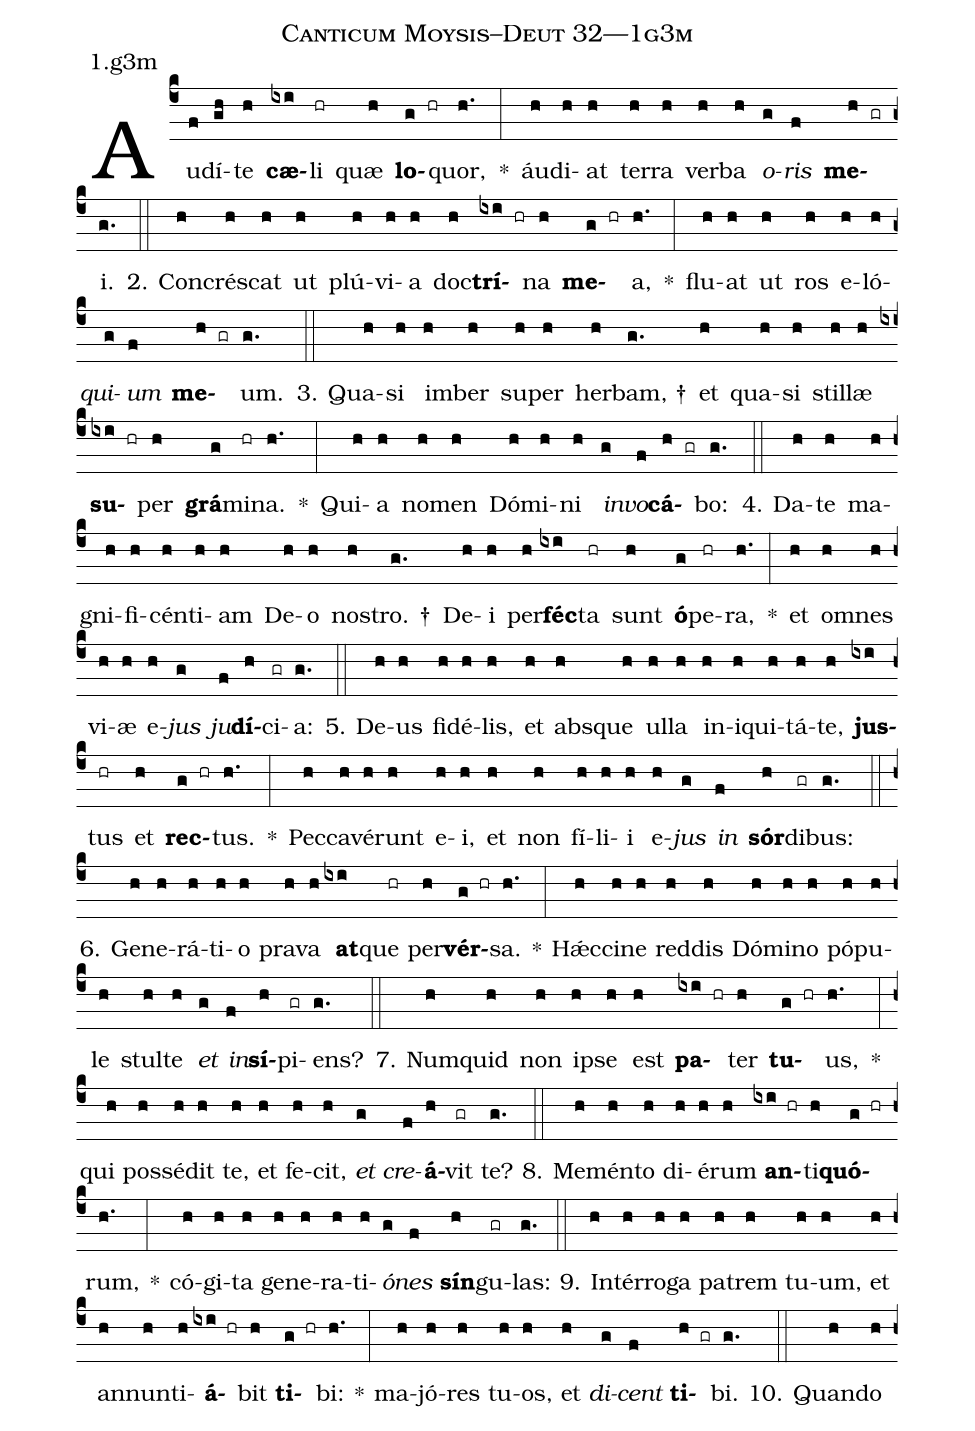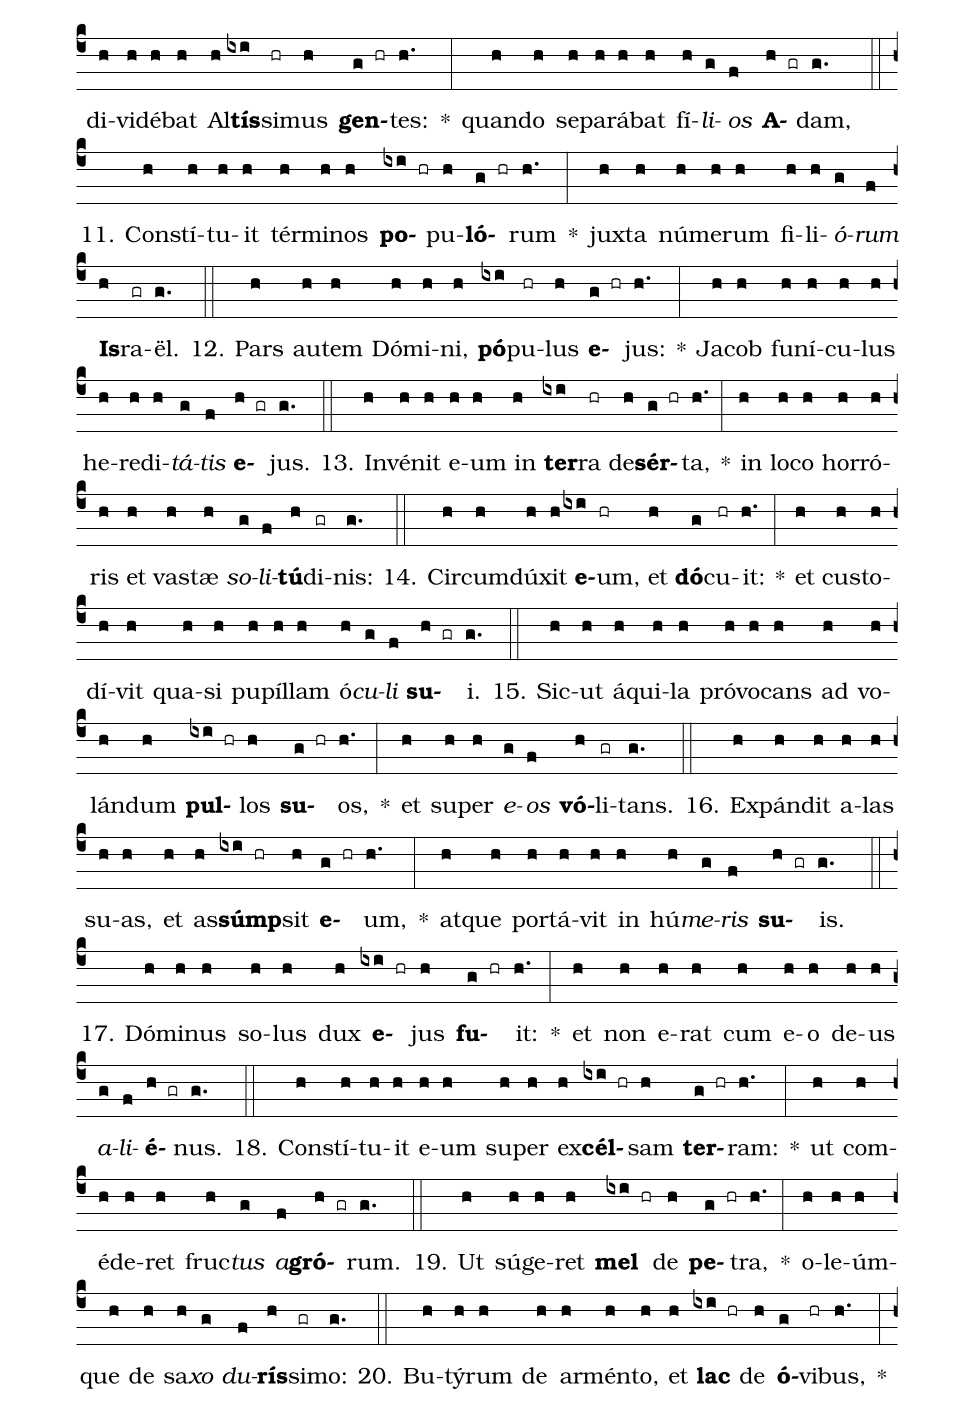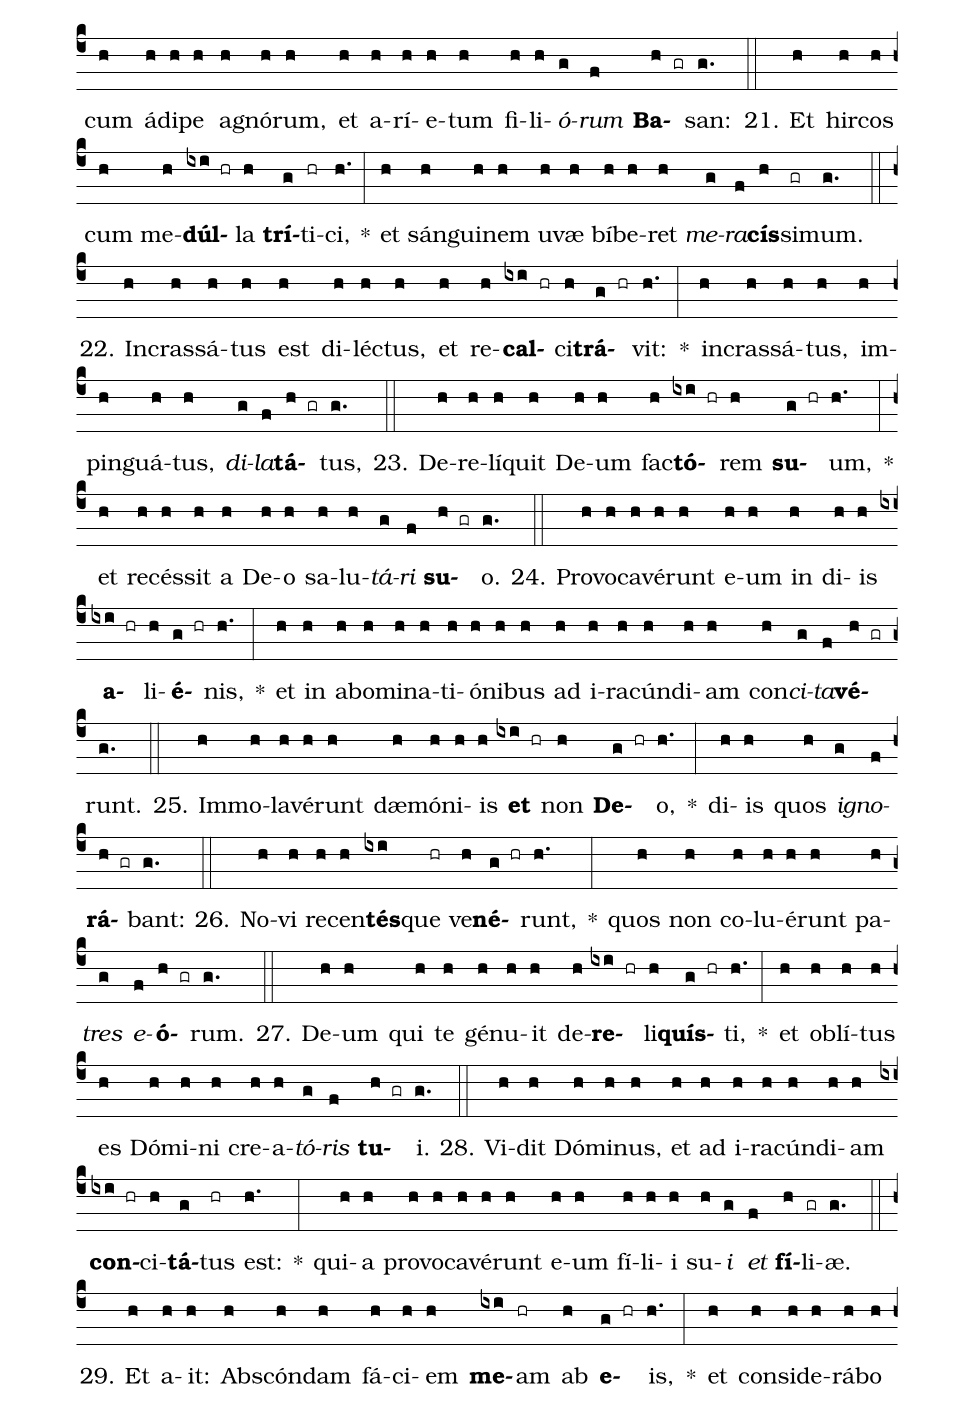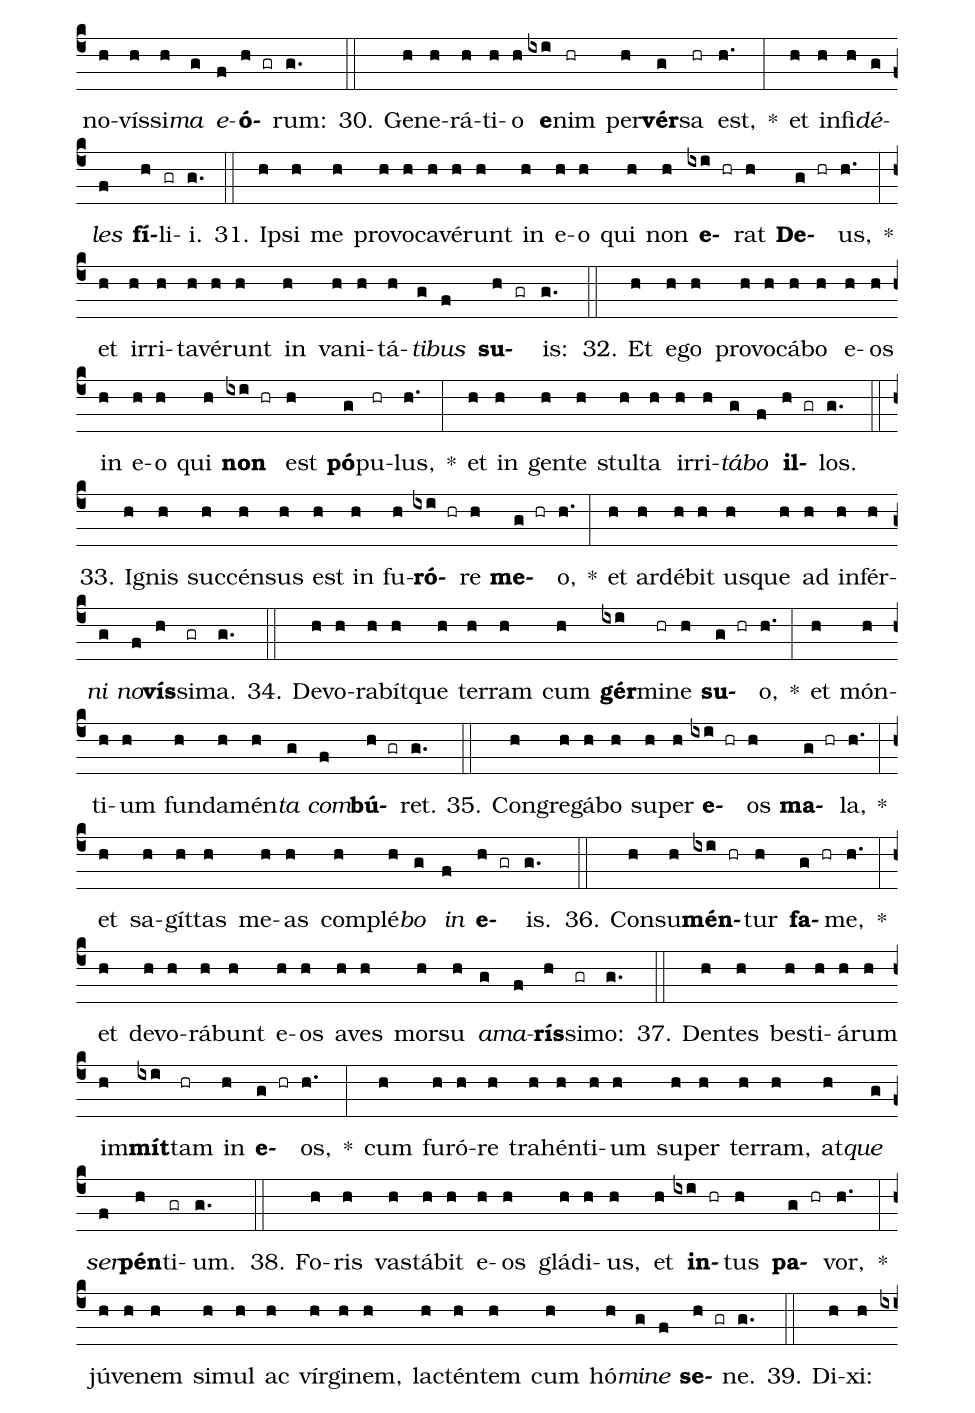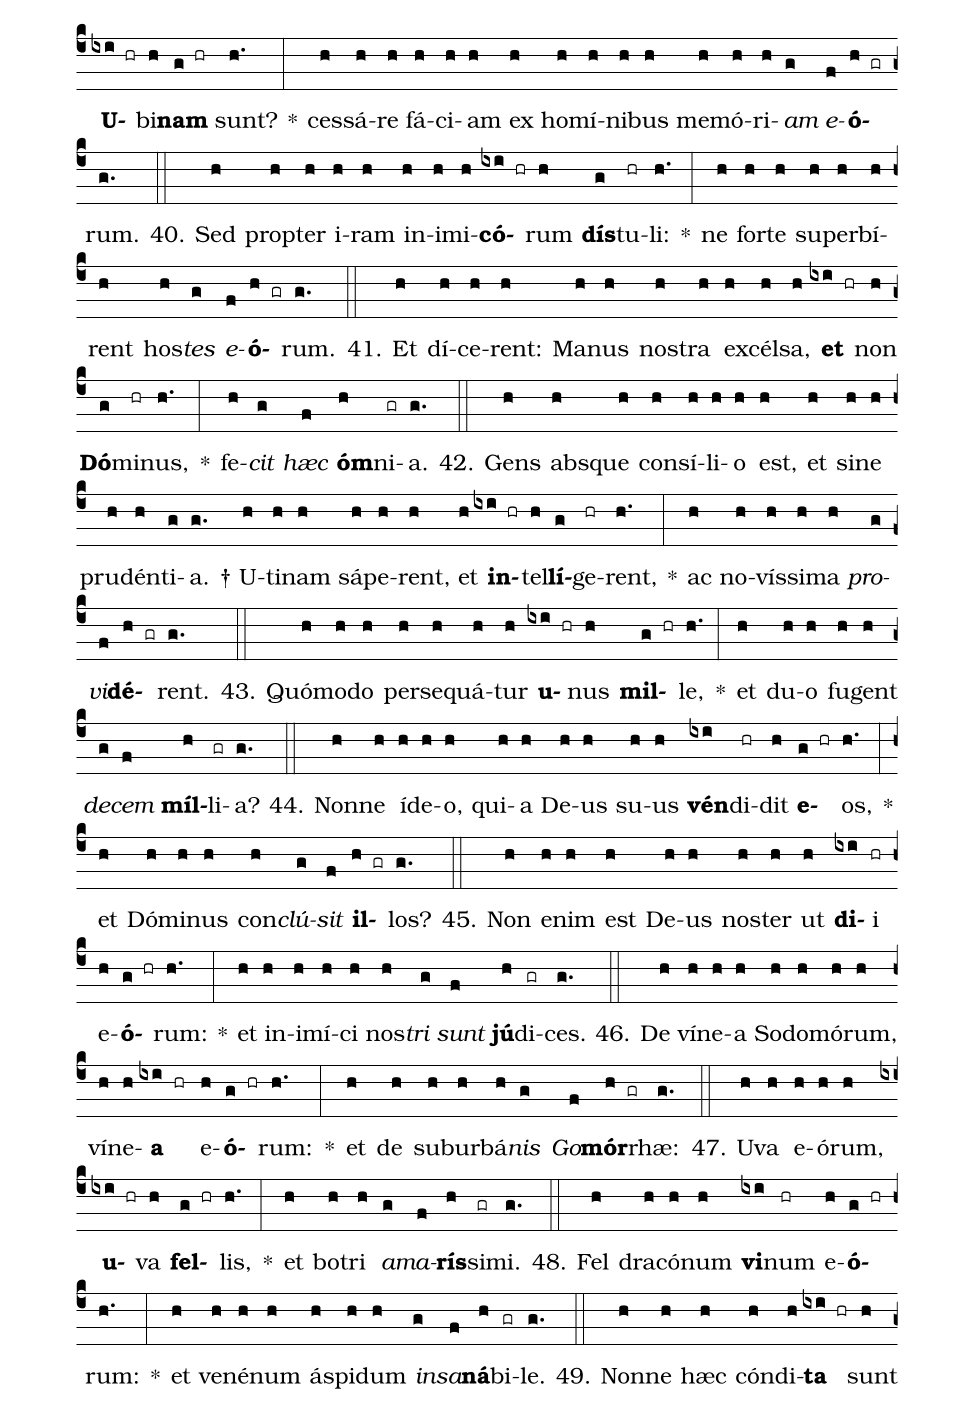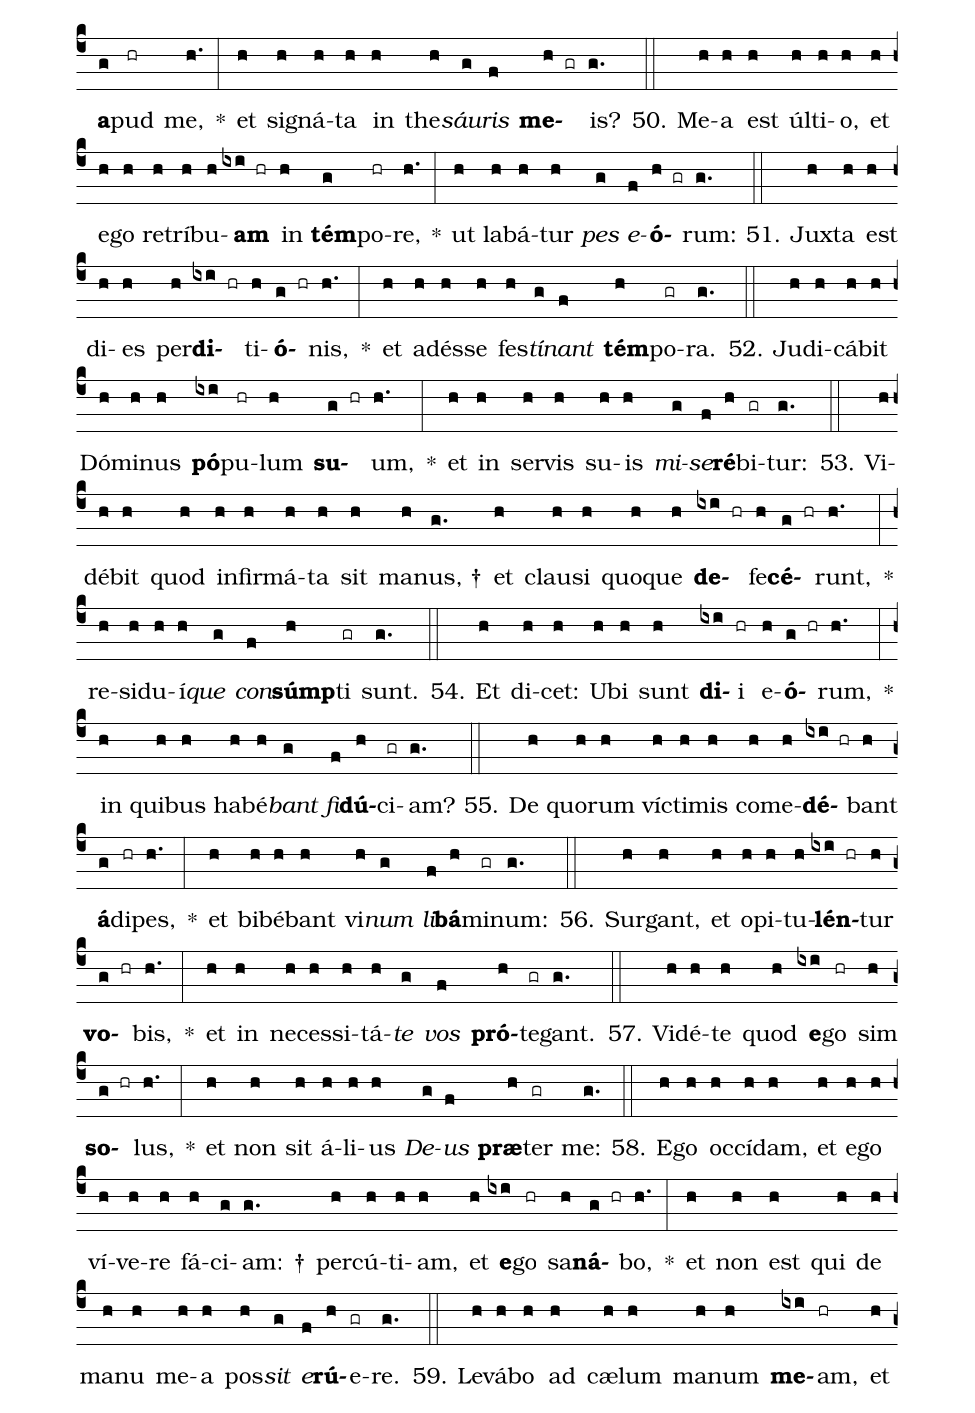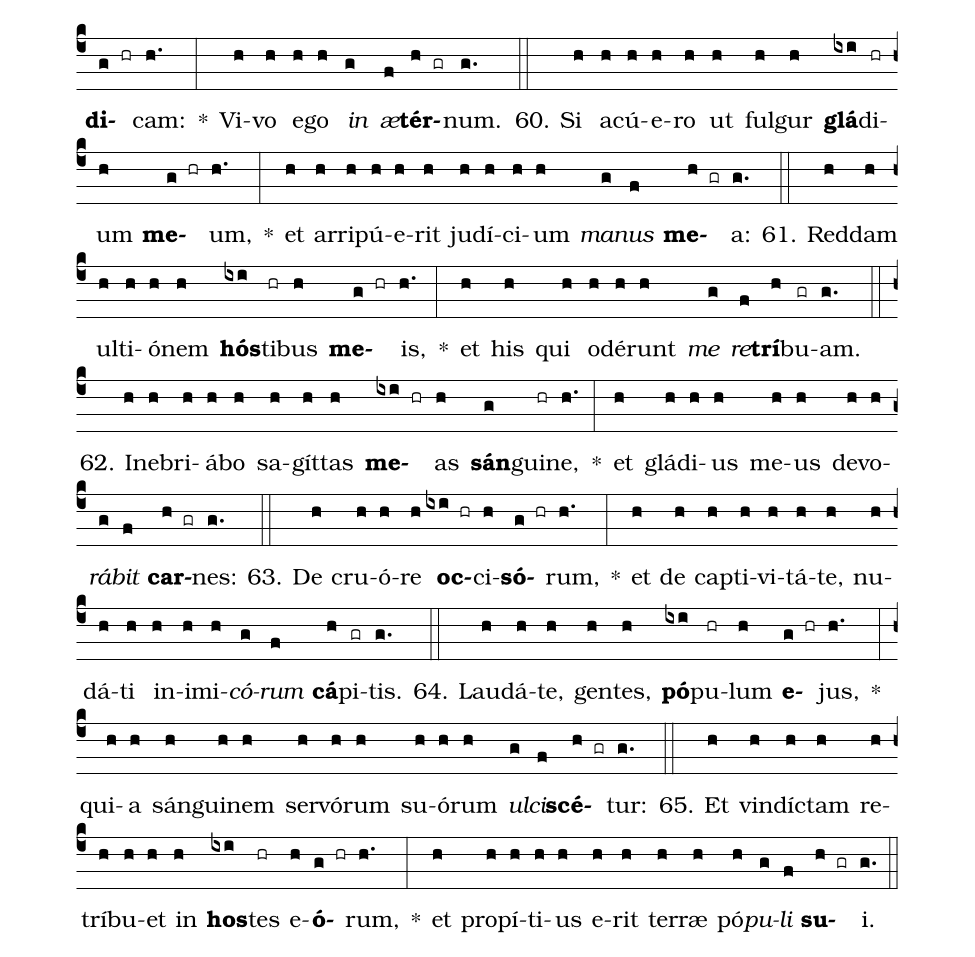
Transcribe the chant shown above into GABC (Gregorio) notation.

name: Canticum Moysis--Deut 32---1g3m;
annotation: 1.g3m;
%%
(c4)Au(f)dí(gh)te(h) <b>cæ</b>(ixi)li(hr) quæ(h) <b>lo</b>(g hr)quor,(h.) *(:) áu(h)di(h)at(h) ter(h)ra(h) ver(h)ba(h) <i>o</i>(g)<i>ris</i>(f) <b>me</b>(h gr)i.(g.) (::)
2. Con(h)crés(h)cat(h) ut(h) plú(h)vi(h)a(h) doc(h)<b>trí</b>(ixi hr)na(h) <b>me</b>(g hr)a,(h.) *(:) flu(h)at(h) ut(h) ros(h) e(h)ló(h)<i>qui</i>(g)<i>um</i>(f) <b>me</b>(h gr)um.(g.) (::)
3. Qua(h)si(h) im(h)ber(h) su(h)per(h) her(h)bam, †(g.) et(h) qua(h)si(h) stil(h)læ(h) <b>su</b>(ixi hr)per(h) <b>grá</b>(g)mi(hr)na.(h.) *(:) Qui(h)a(h) no(h)men(h) Dó(h)mi(h)ni(h) <i>in</i>(g)<i>vo</i>(f)<b>cá</b>(h gr)bo:(g.) (::)
4. Da(h)te(h) ma(h)gni(h)fi(h)cén(h)ti(h)am(h) De(h)o(h) nos(h)tro. †(g.) De(h)i(h) per(h)<b>féc</b>(ixi)ta(hr) sunt(h) <b>ó</b>(g)pe(hr)ra,(h.) *(:) et(h) om(h)nes(h) vi(h)æ(h) e(h)<i>jus</i>(g) <i>ju</i>(f)<b>dí</b>(h)ci(gr)a:(g.) (::)
5. De(h)us(h) fi(h)dé(h)lis,(h) et(h) abs(h)que(h) ul(h)la(h) in(h)i(h)qui(h)tá(h)te,(h) <b>jus</b>(ixi)tus(hr) et(h) <b>rec</b>(g hr)tus.(h.) *(:) Pec(h)ca(h)vé(h)runt(h) e(h)i,(h) et(h) non(h) fí(h)li(h)i(h) e(h)<i>jus</i>(g) <i>in</i>(f) <b>sór</b>(h)di(gr)bus:(g.) (::)
6. Ge(h)ne(h)rá(h)ti(h)o(h) pra(h)va(h) <b>at</b>(ixi)que(hr) per(h)<b>vér</b>(g hr)sa.(h.) *(:) Hǽc(h)ci(h)ne(h) red(h)dis(h) Dó(h)mi(h)no(h) pó(h)pu(h)le(h) stul(h)te(h) <i>et</i>(g) <i>in</i>(f)<b>sí</b>(h)pi(gr)ens?(g.) (::)
7. Num(h)quid(h) non(h) ip(h)se(h) est(h) <b>pa</b>(ixi hr)ter(h) <b>tu</b>(g hr)us,(h.) *(:) qui(h) pos(h)sé(h)dit(h) te,(h) et(h) fe(h)cit,(h) <i>et</i>(g) <i>cre</i>(f)<b>á</b>(h)vit(gr) te?(g.) (::)
8. Me(h)mén(h)to(h) di(h)é(h)rum(h) <b>an</b>(ixi hr)ti(h)<b>quó</b>(g hr)rum,(h.) *(:) có(h)gi(h)ta(h) ge(h)ne(h)ra(h)ti(h)<i>ó</i>(g)<i>nes</i>(f) <b>sín</b>(h)gu(gr)las:(g.) (::)
9. In(h)tér(h)ro(h)ga(h) pa(h)trem(h) tu(h)um,(h) et(h) an(h)nun(h)ti(h)<b>á</b>(ixi hr)bit(h) <b>ti</b>(g hr)bi:(h.) *(:) ma(h)jó(h)res(h) tu(h)os,(h) et(h) <i>di</i>(g)<i>cent</i>(f) <b>ti</b>(h gr)bi.(g.) (::)
10. Quan(h)do(h) di(h)vi(h)dé(h)bat(h) Al(h)<b>tís</b>(ixi)si(hr)mus(h) <b>gen</b>(g hr)tes:(h.) *(:) quan(h)do(h) se(h)pa(h)rá(h)bat(h) fí(h)<i>li</i>(g)<i>os</i>(f) <b>A</b>(h gr)dam,(g.) (::)
11. Con(h)stí(h)tu(h)it(h) tér(h)mi(h)nos(h) <b>po</b>(ixi hr)pu(h)<b>ló</b>(g hr)rum(h.) *(:) jux(h)ta(h) nú(h)me(h)rum(h) fi(h)li(h)<i>ó</i>(g)<i>rum</i>(f) <b>Is</b>(h)ra(gr)ël.(g.) (::)
12. Pars(h) au(h)tem(h) Dó(h)mi(h)ni,(h) <b>pó</b>(ixi)pu(hr)lus(h) <b>e</b>(g hr)jus:(h.) *(:) Ja(h)cob(h) fu(h)ní(h)cu(h)lus(h) he(h)re(h)di(h)<i>tá</i>(g)<i>tis</i>(f) <b>e</b>(h gr)jus.(g.) (::)
13. In(h)vé(h)nit(h) e(h)um(h) in(h) <b>ter</b>(ixi)ra(hr) de(h)<b>sér</b>(g hr)ta,(h.) *(:) in(h) lo(h)co(h) hor(h)ró(h)ris(h) et(h) vas(h)tæ(h) <i>so</i>(g)<i>li</i>(f)<b>tú</b>(h)di(gr)nis:(g.) (::)
14. Cir(h)cum(h)dú(h)xit(h) <b>e</b>(ixi)um,(hr) et(h) <b>dó</b>(g)cu(hr)it:(h.) *(:) et(h) cus(h)to(h)dí(h)vit(h) qua(h)si(h) pu(h)píl(h)lam(h) ó(h)<i>cu</i>(g)<i>li</i>(f) <b>su</b>(h gr)i.(g.) (::)
15. Sic(h)ut(h) á(h)qui(h)la(h) pró(h)vo(h)cans(h) ad(h) vo(h)lán(h)dum(h) <b>pul</b>(ixi hr)los(h) <b>su</b>(g hr)os,(h.) *(:) et(h) su(h)per(h) <i>e</i>(g)<i>os</i>(f) <b>vó</b>(h)li(gr)tans.(g.) (::)
16. Ex(h)pán(h)dit(h) a(h)las(h) su(h)as,(h) et(h) as(h)<b>súmp</b>(ixi hr)sit(h) <b>e</b>(g hr)um,(h.) *(:) at(h)que(h) por(h)tá(h)vit(h) in(h) hú(h)<i>me</i>(g)<i>ris</i>(f) <b>su</b>(h gr)is.(g.) (::)
17. Dó(h)mi(h)nus(h) so(h)lus(h) dux(h) <b>e</b>(ixi hr)jus(h) <b>fu</b>(g hr)it:(h.) *(:) et(h) non(h) e(h)rat(h) cum(h) e(h)o(h) de(h)us(h) <i>a</i>(g)<i>li</i>(f)<b>é</b>(h gr)nus.(g.) (::)
18. Con(h)stí(h)tu(h)it(h) e(h)um(h) su(h)per(h) ex(h)<b>cél</b>(ixi hr)sam(h) <b>ter</b>(g hr)ram:(h.) *(:) ut(h) com(h)é(h)de(h)ret(h) fruc(h)<i>tus</i>(g) <i>a</i>(f)<b>gró</b>(h gr)rum.(g.) (::)
19. Ut(h) sú(h)ge(h)ret(h) <b>mel</b>(ixi hr) de(h) <b>pe</b>(g hr)tra,(h.) *(:) o(h)le(h)úm(h)que(h) de(h) sa(h)<i>xo</i>(g) <i>du</i>(f)<b>rís</b>(h)si(gr)mo:(g.) (::)
20. Bu(h)tý(h)rum(h) de(h) ar(h)mén(h)to,(h) et(h) <b>lac</b>(ixi hr) de(h) <b>ó</b>(g)vi(hr)bus,(h.) *(:) cum(h) á(h)di(h)pe(h) a(h)gnó(h)rum,(h) et(h) a(h)rí(h)e(h)tum(h) fi(h)li(h)<i>ó</i>(g)<i>rum</i>(f) <b>Ba</b>(h gr)san:(g.) (::)
21. Et(h) hir(h)cos(h) cum(h) me(h)<b>dúl</b>(ixi hr)la(h) <b>trí</b>(g)ti(hr)ci,(h.) *(:) et(h) sán(h)gui(h)nem(h) u(h)væ(h) bí(h)be(h)ret(h) <i>me</i>(g)<i>ra</i>(f)<b>cís</b>(h)si(gr)mum.(g.) (::)
22. In(h)cras(h)sá(h)tus(h) est(h) di(h)léc(h)tus,(h) et(h) re(h)<b>cal</b>(ixi hr)ci(h)<b>trá</b>(g hr)vit:(h.) *(:) in(h)cras(h)sá(h)tus,(h) im(h)pin(h)guá(h)tus,(h) <i>di</i>(g)<i>la</i>(f)<b>tá</b>(h gr)tus,(g.) (::)
23. De(h)re(h)lí(h)quit(h) De(h)um(h) fac(h)<b>tó</b>(ixi hr)rem(h) <b>su</b>(g hr)um,(h.) *(:) et(h) re(h)cés(h)sit(h) a(h) De(h)o(h) sa(h)lu(h)<i>tá</i>(g)<i>ri</i>(f) <b>su</b>(h gr)o.(g.) (::)
24. Pro(h)vo(h)ca(h)vé(h)runt(h) e(h)um(h) in(h) di(h)is(h) <b>a</b>(ixi hr)li(h)<b>é</b>(g hr)nis,(h.) *(:) et(h) in(h) ab(h)o(h)mi(h)na(h)ti(h)ó(h)ni(h)bus(h) ad(h) i(h)ra(h)cún(h)di(h)am(h) con(h)<i>ci</i>(g)<i>ta</i>(f)<b>vé</b>(h gr)runt.(g.) (::)
25. Im(h)mo(h)la(h)vé(h)runt(h) dæ(h)mó(h)ni(h)is(h) <b>et</b>(ixi hr) non(h) <b>De</b>(g hr)o,(h.) *(:) di(h)is(h) quos(h) <i>i</i>(g)<i>gno</i>(f)<b>rá</b>(h gr)bant:(g.) (::)
26. No(h)vi(h) re(h)cen(h)<b>tés</b>(ixi)que(hr) ve(h)<b>né</b>(g hr)runt,(h.) *(:) quos(h) non(h) co(h)lu(h)é(h)runt(h) pa(h)<i>tres</i>(g) <i>e</i>(f)<b>ó</b>(h gr)rum.(g.) (::)
27. De(h)um(h) qui(h) te(h) gé(h)nu(h)it(h) de(h)<b>re</b>(ixi hr)li(h)<b>quís</b>(g hr)ti,(h.) *(:) et(h) ob(h)lí(h)tus(h) es(h) Dó(h)mi(h)ni(h) cre(h)a(h)<i>tó</i>(g)<i>ris</i>(f) <b>tu</b>(h gr)i.(g.) (::)
28. Vi(h)dit(h) Dó(h)mi(h)nus,(h) et(h) ad(h) i(h)ra(h)cún(h)di(h)am(h) <b>con</b>(ixi hr)ci(h)<b>tá</b>(g)tus(hr) est:(h.) *(:) qui(h)a(h) pro(h)vo(h)ca(h)vé(h)runt(h) e(h)um(h) fí(h)li(h)i(h) su(h)<i>i</i>(g) <i>et</i>(f) <b>fí</b>(h)li(gr)æ.(g.) (::)
29. Et(h) a(h)it:(h) Abs(h)cón(h)dam(h) fá(h)ci(h)em(h) <b>me</b>(ixi)am(hr) ab(h) <b>e</b>(g hr)is,(h.) *(:) et(h) con(h)si(h)de(h)rá(h)bo(h) no(h)vís(h)si(h)<i>ma</i>(g) <i>e</i>(f)<b>ó</b>(h gr)rum:(g.) (::)
30. Ge(h)ne(h)rá(h)ti(h)o(h) <b>e</b>(ixi)nim(hr) per(h)<b>vér</b>(g)sa(hr) est,(h.) *(:) et(h) in(h)fi(h)<i>dé</i>(g)<i>les</i>(f) <b>fí</b>(h)li(gr)i.(g.) (::)
31. Ip(h)si(h) me(h) pro(h)vo(h)ca(h)vé(h)runt(h) in(h) e(h)o(h) qui(h) non(h) <b>e</b>(ixi hr)rat(h) <b>De</b>(g hr)us,(h.) *(:) et(h) ir(h)ri(h)ta(h)vé(h)runt(h) in(h) va(h)ni(h)tá(h)<i>ti</i>(g)<i>bus</i>(f) <b>su</b>(h gr)is:(g.) (::)
32. Et(h) e(h)go(h) pro(h)vo(h)cá(h)bo(h) e(h)os(h) in(h) e(h)o(h) qui(h) <b>non</b>(ixi hr) est(h) <b>pó</b>(g)pu(hr)lus,(h.) *(:) et(h) in(h) gen(h)te(h) stul(h)ta(h) ir(h)ri(h)<i>tá</i>(g)<i>bo</i>(f) <b>il</b>(h gr)los.(g.) (::)
33. I(h)gnis(h) suc(h)cén(h)sus(h) est(h) in(h) fu(h)<b>ró</b>(ixi hr)re(h) <b>me</b>(g hr)o,(h.) *(:) et(h) ar(h)dé(h)bit(h) us(h)que(h) ad(h) in(h)fér(h)<i>ni</i>(g) <i>no</i>(f)<b>vís</b>(h)si(gr)ma.(g.) (::)
34. De(h)vo(h)ra(h)bít(h)que(h) ter(h)ram(h) cum(h) <b>gér</b>(ixi)mi(hr)ne(h) <b>su</b>(g hr)o,(h.) *(:) et(h) món(h)ti(h)um(h) fun(h)da(h)mén(h)<i>ta</i>(g) <i>com</i>(f)<b>bú</b>(h gr)ret.(g.) (::)
35. Con(h)gre(h)gá(h)bo(h) su(h)per(h) <b>e</b>(ixi hr)os(h) <b>ma</b>(g hr)la,(h.) *(:) et(h) sa(h)gít(h)tas(h) me(h)as(h) com(h)plé(h)<i>bo</i>(g) <i>in</i>(f) <b>e</b>(h gr)is.(g.) (::)
36. Con(h)su(h)<b>mén</b>(ixi hr)tur(h) <b>fa</b>(g hr)me,(h.) *(:) et(h) de(h)vo(h)rá(h)bunt(h) e(h)os(h) a(h)ves(h) mor(h)su(h) <i>a</i>(g)<i>ma</i>(f)<b>rís</b>(h)si(gr)mo:(g.) (::)
37. Den(h)tes(h) bes(h)ti(h)á(h)rum(h) im(h)<b>mít</b>(ixi)tam(hr) in(h) <b>e</b>(g hr)os,(h.) *(:) cum(h) fu(h)ró(h)re(h) tra(h)hén(h)ti(h)um(h) su(h)per(h) ter(h)ram,(h) at(h)<i>que</i>(g) <i>ser</i>(f)<b>pén</b>(h)ti(gr)um.(g.) (::)
38. Fo(h)ris(h) vas(h)tá(h)bit(h) e(h)os(h) glá(h)di(h)us,(h) et(h) <b>in</b>(ixi hr)tus(h) <b>pa</b>(g hr)vor,(h.) *(:) jú(h)ve(h)nem(h) si(h)mul(h) ac(h) vír(h)gi(h)nem,(h) lac(h)tén(h)tem(h) cum(h) hó(h)<i>mi</i>(g)<i>ne</i>(f) <b>se</b>(h gr)ne.(g.) (::)
39. Di(h)xi:(h) <b>U</b>(ixi hr)bi(h)<b>nam</b>(g hr) sunt?(h.) *(:) ces(h)sá(h)re(h) fá(h)ci(h)am(h) ex(h) ho(h)mí(h)ni(h)bus(h) me(h)mó(h)ri(h)<i>am</i>(g) <i>e</i>(f)<b>ó</b>(h gr)rum.(g.) (::)
40. Sed(h) prop(h)ter(h) i(h)ram(h) in(h)i(h)mi(h)<b>có</b>(ixi hr)rum(h) <b>dís</b>(g)tu(hr)li:(h.) *(:) ne(h) for(h)te(h) su(h)per(h)bí(h)rent(h) hos(h)<i>tes</i>(g) <i>e</i>(f)<b>ó</b>(h gr)rum.(g.) (::)
41. Et(h) dí(h)ce(h)rent:(h) Ma(h)nus(h) nos(h)tra(h) ex(h)cél(h)sa,(h) <b>et</b>(ixi hr) non(h) <b>Dó</b>(g)mi(hr)nus,(h.) *(:) fe(h)<i>cit</i>(g) <i>hæc</i>(f) <b>óm</b>(h)ni(gr)a.(g.) (::)
42. Gens(h) abs(h)que(h) con(h)sí(h)li(h)o(h) est,(h) et(h) si(h)ne(h) pru(h)dén(h)ti(g)a. †(g.) U(h)ti(h)nam(h) sá(h)pe(h)rent,(h) et(h) <b>in</b>(ixi hr)tel(h)<b>lí</b>(g)ge(hr)rent,(h.) *(:) ac(h) no(h)vís(h)si(h)ma(h) <i>pro</i>(g)<i>vi</i>(f)<b>dé</b>(h gr)rent.(g.) (::)
43. Quó(h)mo(h)do(h) per(h)se(h)quá(h)tur(h) <b>u</b>(ixi hr)nus(h) <b>mil</b>(g hr)le,(h.) *(:) et(h) du(h)o(h) fu(h)gent(h) <i>de</i>(g)<i>cem</i>(f) <b>míl</b>(h)li(gr)a?(g.) (::)
44. Non(h)ne(h) íd(h)e(h)o,(h) qui(h)a(h) De(h)us(h) su(h)us(h) <b>vén</b>(ixi)di(hr)dit(h) <b>e</b>(g hr)os,(h.) *(:) et(h) Dó(h)mi(h)nus(h) con(h)<i>clú</i>(g)<i>sit</i>(f) <b>il</b>(h gr)los?(g.) (::)
45. Non(h) e(h)nim(h) est(h) De(h)us(h) nos(h)ter(h) ut(h) <b>di</b>(ixi)i(hr) e(h)<b>ó</b>(g hr)rum:(h.) *(:) et(h) in(h)i(h)mí(h)ci(h) nos(h)<i>tri</i>(g) <i>sunt</i>(f) <b>jú</b>(h)di(gr)ces.(g.) (::)
46. De(h) ví(h)ne(h)a(h) So(h)do(h)mó(h)rum,(h) ví(h)ne(h)<b>a</b>(ixi hr) e(h)<b>ó</b>(g hr)rum:(h.) *(:) et(h) de(h) sub(h)ur(h)bá(h)<i>nis</i>(g) <i>Go</i>(f)<b>mór</b>(h gr)rhæ:(g.) (::)
47. U(h)va(h) e(h)ó(h)rum,(h) <b>u</b>(ixi hr)va(h) <b>fel</b>(g hr)lis,(h.) *(:) et(h) bo(h)tri(h) <i>a</i>(g)<i>ma</i>(f)<b>rís</b>(h)si(gr)mi.(g.) (::)
48. Fel(h) dra(h)có(h)num(h) <b>vi</b>(ixi)num(hr) e(h)<b>ó</b>(g hr)rum:(h.) *(:) et(h) ve(h)né(h)num(h) ás(h)pi(h)dum(h) <i>in</i>(g)<i>sa</i>(f)<b>ná</b>(h)bi(gr)le.(g.) (::)
49. Non(h)ne(h) hæc(h) cón(h)di(h)<b>ta</b>(ixi hr) sunt(h) <b>a</b>(g)pud(hr) me,(h.) *(:) et(h) si(h)gná(h)ta(h) in(h) the(h)<i>sáu</i>(g)<i>ris</i>(f) <b>me</b>(h gr)is?(g.) (::)
50. Me(h)a(h) est(h) úl(h)ti(h)o,(h) et(h) e(h)go(h) re(h)trí(h)bu(h)<b>am</b>(ixi hr) in(h) <b>tém</b>(g)po(hr)re,(h.) *(:) ut(h) la(h)bá(h)tur(h) <i>pes</i>(g) <i>e</i>(f)<b>ó</b>(h gr)rum:(g.) (::)
51. Jux(h)ta(h) est(h) di(h)es(h) per(h)<b>di</b>(ixi hr)ti(h)<b>ó</b>(g hr)nis,(h.) *(:) et(h) ad(h)és(h)se(h) fes(h)<i>tí</i>(g)<i>nant</i>(f) <b>tém</b>(h)po(gr)ra.(g.) (::)
52. Ju(h)di(h)cá(h)bit(h) Dó(h)mi(h)nus(h) <b>pó</b>(ixi)pu(hr)lum(h) <b>su</b>(g hr)um,(h.) *(:) et(h) in(h) ser(h)vis(h) su(h)is(h) <i>mi</i>(g)<i>se</i>(f)<b>ré</b>(h)bi(gr)tur:(g.) (::)
53. Vi(h)dé(h)bit(h) quod(h) in(h)fir(h)má(h)ta(h) sit(h) ma(h)nus, †(g.) et(h) clau(h)si(h) quo(h)que(h) <b>de</b>(ixi hr)fe(h)<b>cé</b>(g hr)runt,(h.) *(:) re(h)si(h)du(h)í(h)<i>que</i>(g) <i>con</i>(f)<b>súmp</b>(h)ti(gr) sunt.(g.) (::)
54. Et(h) di(h)cet:(h) U(h)bi(h) sunt(h) <b>di</b>(ixi)i(hr) e(h)<b>ó</b>(g hr)rum,(h.) *(:) in(h) qui(h)bus(h) ha(h)bé(h)<i>bant</i>(g) <i>fi</i>(f)<b>dú</b>(h)ci(gr)am?(g.) (::)
55. De(h) quo(h)rum(h) víc(h)ti(h)mis(h) com(h)e(h)<b>dé</b>(ixi hr)bant(h) <b>á</b>(g)di(hr)pes,(h.) *(:) et(h) bi(h)bé(h)bant(h) vi(h)<i>num</i>(g) <i>li</i>(f)<b>bá</b>(h)mi(gr)num:(g.) (::)
56. Sur(h)gant,(h) et(h) o(h)pi(h)tu(h)<b>lén</b>(ixi hr)tur(h) <b>vo</b>(g hr)bis,(h.) *(:) et(h) in(h) ne(h)ces(h)si(h)tá(h)<i>te</i>(g) <i>vos</i>(f) <b>pró</b>(h)te(gr)gant.(g.) (::)
57. Vi(h)dé(h)te(h) quod(h) <b>e</b>(ixi)go(hr) sim(h) <b>so</b>(g hr)lus,(h.) *(:) et(h) non(h) sit(h) á(h)li(h)us(h) <i>De</i>(g)<i>us</i>(f) <b>præ</b>(h)ter(gr) me:(g.) (::)
58. E(h)go(h) oc(h)cí(h)dam,(h) et(h) e(h)go(h) ví(h)ve(h)re(h) fá(h)ci(g)am: †(g.) per(h)cú(h)ti(h)am,(h) et(h) <b>e</b>(ixi)go(hr) sa(h)<b>ná</b>(g hr)bo,(h.) *(:) et(h) non(h) est(h) qui(h) de(h) ma(h)nu(h) me(h)a(h) pos(h)<i>sit</i>(g) <i>e</i>(f)<b>rú</b>(h)e(gr)re.(g.) (::)
59. Le(h)vá(h)bo(h) ad(h) cæ(h)lum(h) ma(h)num(h) <b>me</b>(ixi)am,(hr) et(h) <b>di</b>(g hr)cam:(h.) *(:) Vi(h)vo(h) e(h)go(h) <i>in</i>(g) <i>æ</i>(f)<b>tér</b>(h gr)num.(g.) (::)
60. Si(h) a(h)cú(h)e(h)ro(h) ut(h) ful(h)gur(h) <b>glá</b>(ixi)di(hr)um(h) <b>me</b>(g hr)um,(h.) *(:) et(h) ar(h)ri(h)pú(h)e(h)rit(h) ju(h)dí(h)ci(h)um(h) <i>ma</i>(g)<i>nus</i>(f) <b>me</b>(h gr)a:(g.) (::)
61. Red(h)dam(h) ul(h)ti(h)ó(h)nem(h) <b>hós</b>(ixi)ti(hr)bus(h) <b>me</b>(g hr)is,(h.) *(:) et(h) his(h) qui(h) o(h)dé(h)runt(h) <i>me</i>(g) <i>re</i>(f)<b>trí</b>(h)bu(gr)am.(g.) (::)
62. In(h)e(h)bri(h)á(h)bo(h) sa(h)gít(h)tas(h) <b>me</b>(ixi hr)as(h) <b>sán</b>(g)gui(hr)ne,(h.) *(:) et(h) glá(h)di(h)us(h) me(h)us(h) de(h)vo(h)<i>rá</i>(g)<i>bit</i>(f) <b>car</b>(h gr)nes:(g.) (::)
63. De(h) cru(h)ó(h)re(h) <b>oc</b>(ixi hr)ci(h)<b>só</b>(g hr)rum,(h.) *(:) et(h) de(h) cap(h)ti(h)vi(h)tá(h)te,(h) nu(h)dá(h)ti(h) in(h)i(h)mi(h)<i>có</i>(g)<i>rum</i>(f) <b>cá</b>(h)pi(gr)tis.(g.) (::)
64. Lau(h)dá(h)te,(h) gen(h)tes,(h) <b>pó</b>(ixi)pu(hr)lum(h) <b>e</b>(g hr)jus,(h.) *(:) qui(h)a(h) sán(h)gui(h)nem(h) ser(h)vó(h)rum(h) su(h)ó(h)rum(h) <i>ul</i>(g)<i>ci</i>(f)<b>scé</b>(h gr)tur:(g.) (::)
65. Et(h) vin(h)díc(h)tam(h) re(h)trí(h)bu(h)et(h) in(h) <b>hos</b>(ixi)tes(hr) e(h)<b>ó</b>(g hr)rum,(h.) *(:) et(h) pro(h)pí(h)ti(h)us(h) e(h)rit(h) ter(h)ræ(h) pó(h)<i>pu</i>(g)<i>li</i>(f) <b>su</b>(h gr)i.(g.) (::)
